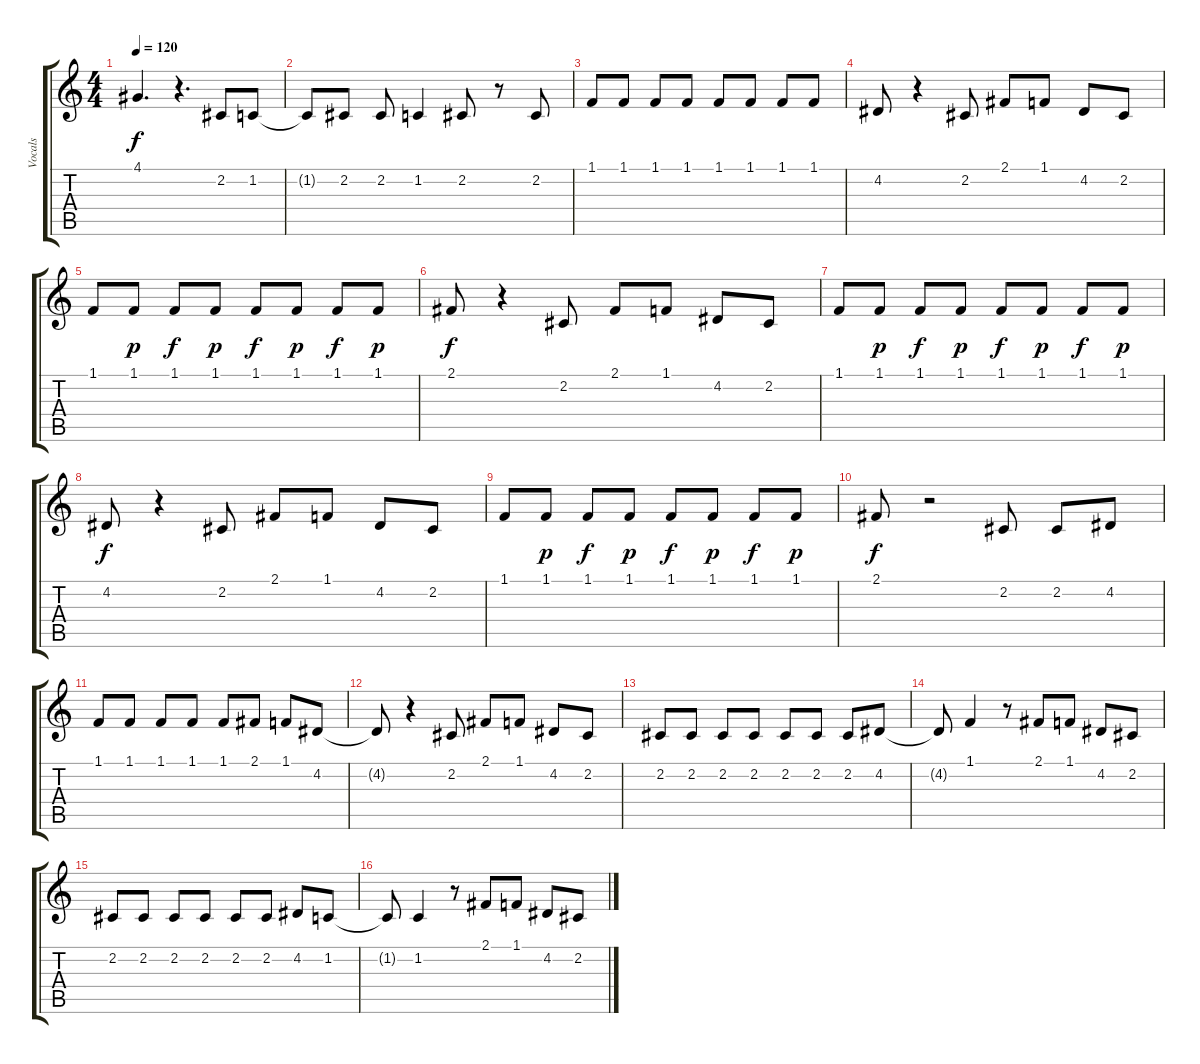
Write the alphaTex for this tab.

\track ("Vocals" "Vocals") {instrument acousticgrandpiano}
\staff {score tabs}
\tuning (E4 B3 G3 D3 A2 E2) {hide}
\ts (4 4)
\tempo 120
\clef g2
\ks c
4.1{t}.4{d dy f} r.4{d} 2.2.8 1.2.8 |
1.2{t}.8 2.2.8 2.2.8 1.2.4 2.2.8 r.8 2.2.8 |
1.1.8 1.1.8 1.1.8 1.1.8 1.1.8 1.1.8 1.1.8 1.1.8 |
4.2.8 r.4 2.2.8 2.1.8 1.1.8 4.2.8 2.2.8 |
1.1.8 1.1.8{dy p} 1.1.8{dy f} 1.1.8{dy p} 1.1.8{dy f} 1.1.8{dy p} 1.1.8{dy f} 1.1.8{dy p} |
2.1.8{dy f} r.4 2.2.8 2.1.8 1.1.8 4.2.8 2.2.8 |
1.1.8 1.1.8{dy p} 1.1.8{dy f} 1.1.8{dy p} 1.1.8{dy f} 1.1.8{dy p} 1.1.8{dy f} 1.1.8{dy p} |
4.2.8{dy f} r.4 2.2.8 2.1.8 1.1.8 4.2.8 2.2.8 |
1.1.8 1.1.8{dy p} 1.1.8{dy f} 1.1.8{dy p} 1.1.8{dy f} 1.1.8{dy p} 1.1.8{dy f} 1.1.8{dy p} |
2.1.8{dy f} r.2 2.2.8 2.2.8 4.2.8 |
1.1.8 1.1.8 1.1.8 1.1.8 1.1.8 2.1.8 1.1.8 4.2.8 |
4.2{t}.8 r.4 2.2.8 2.1.8 1.1.8 4.2.8 2.2.8 |
2.2.8 2.2.8 2.2.8 2.2.8 2.2.8 2.2.8 2.2.8 4.2.8 |
4.2{t}.8 1.1.4 r.8 2.1.8 1.1.8 4.2.8 2.2.8 |
2.2.8 2.2.8 2.2.8 2.2.8 2.2.8 2.2.8 4.2.8 1.2.8 |
1.2{t}.8 1.2.4 r.8 2.1.8 1.1.8 4.2.8 2.2.8
